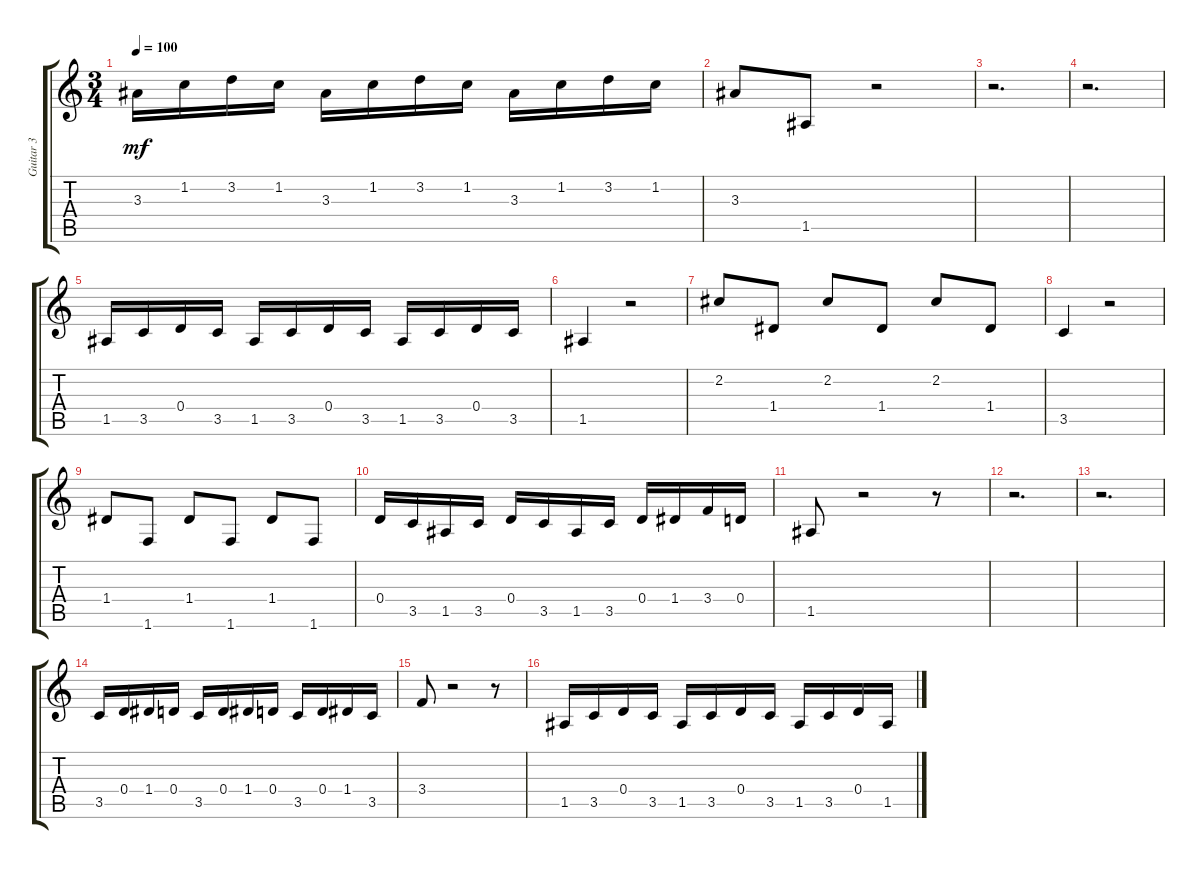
\track ("Guitar 3" "Guitar 3") {instrument acousticguitarnylon}
\staff {score tabs}
\tuning (E4 B3 G3 D3 A2 E2) {hide}
\ts (3 4)
\tempo 100
\clef g2
\ks c
3.3.16{dy mf} 1.2.16 3.2.16 1.2.16 3.3.16 1.2.16 3.2.16 1.2.16 3.3.16 1.2.16 3.2.16 1.2.16 |
3.3.8 1.5.8 r.2 |
r.2{d} |
r.2{d} |
1.5.16 3.5.16 0.4.16 3.5.16 1.5.16 3.5.16 0.4.16 3.5.16 1.5.16 3.5.16 0.4.16 3.5.16 |
1.5.4 r.2 |
2.2.8 1.4.8 2.2.8 1.4.8 2.2.8 1.4.8 |
3.5.4 r.2 |
1.4.8 1.6.8 1.4.8 1.6.8 1.4.8 1.6.8 |
0.4.16 3.5.16 1.5.16 3.5.16 0.4.16 3.5.16 1.5.16 3.5.16 0.4.16 1.4.16 3.4.16 0.4.16 |
1.5.8 r.2 r.8 |
r.2{d} |
r.2{d} |
3.5.16 0.4.16 1.4.16 0.4.16 3.5.16 0.4.16 1.4.16 0.4.16 3.5.16 0.4.16 1.4.16 3.5.16 |
3.4.8 r.2 r.8 |
1.5.16 3.5.16 0.4.16 3.5.16 1.5.16 3.5.16 0.4.16 3.5.16 1.5.16 3.5.16 0.4.16 1.5.16
